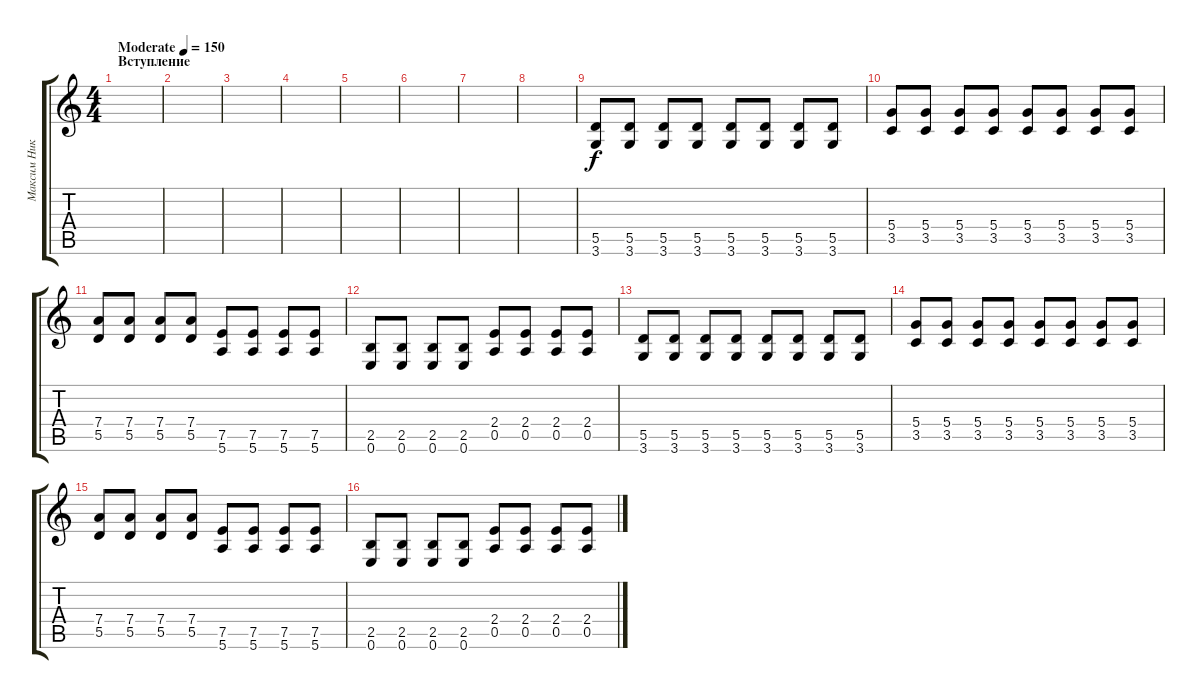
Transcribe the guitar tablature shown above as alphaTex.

\track ("Максим Никитенко" "Максим Ник") {instrument overdrivenguitar}
\staff {score tabs}
\tuning (E4 B3 G3 D3 A2 E2) {hide}
\ts (4 4)
\section ("" "Вступление")
\tempo (150 "Moderate")
\clef g2
\ks c
|
|
|
|
|
|
|
|
(5.5 3.6).8 (5.5 3.6).8 (5.5 3.6).8 (5.5 3.6).8 (5.5 3.6).8 (5.5 3.6).8 (5.5 3.6).8 (5.5 3.6).8 |
(5.4 3.5).8 (5.4 3.5).8 (5.4 3.5).8 (5.4 3.5).8 (5.4 3.5).8 (5.4 3.5).8 (5.4 3.5).8 (5.4 3.5).8 |
(7.4 5.5).8 (7.4 5.5).8 (7.4 5.5).8 (7.4 5.5).8 (7.5 5.6).8 (7.5 5.6).8 (7.5 5.6).8 (7.5 5.6).8 |
(2.5 0.6).8 (2.5 0.6).8 (2.5 0.6).8 (2.5 0.6).8 (2.4 0.5).8 (2.4 0.5).8 (2.4 0.5).8 (2.4 0.5).8 |
(5.5 3.6).8 (5.5 3.6).8 (5.5 3.6).8 (5.5 3.6).8 (5.5 3.6).8 (5.5 3.6).8 (5.5 3.6).8 (5.5 3.6).8 |
(5.4 3.5).8 (5.4 3.5).8 (5.4 3.5).8 (5.4 3.5).8 (5.4 3.5).8 (5.4 3.5).8 (5.4 3.5).8 (5.4 3.5).8 |
(7.4 5.5).8 (7.4 5.5).8 (7.4 5.5).8 (7.4 5.5).8 (7.5 5.6).8 (7.5 5.6).8 (7.5 5.6).8 (7.5 5.6).8 |
(2.5 0.6).8 (2.5 0.6).8 (2.5 0.6).8 (2.5 0.6).8 (2.4 0.5).8 (2.4 0.5).8 (2.4 0.5).8 (2.4 0.5).8
